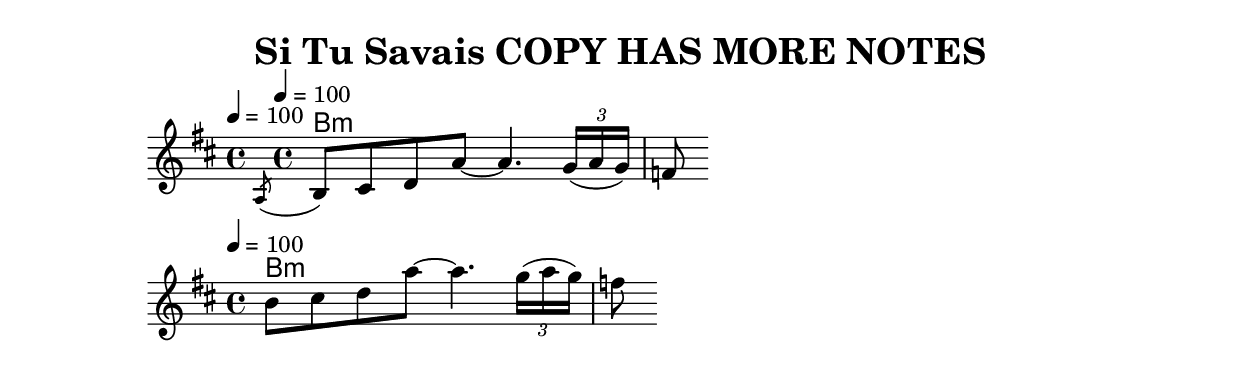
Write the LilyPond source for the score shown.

\version "2.19.18"
\language "english"

\header {
  title = "Si Tu Savais COPY HAS MORE NOTES"
}

global = {
  \time 4/4
  \key b \minor
  \tempo 4=100
}

chordNames = \chordmode {
  \global
  b1:m
  
}

melodyA = \relative c' {
  \global 
 \acciaccatura a8
 b8 cs d a' ~ a4. \tuplet 3/2 {g16( a g)} 
 f8 
}

melodyB = \relative c'' {
  \global 
 %\acciaccatura a8
 b8 cs d a' ~ a4. \tuplet 3/2 {g16( a g)} 
 f8 
}
\score {
  <<
    \new ChordNames {\chordNames}
    \new Staff       { \melodyA }
  >>
  \layout { }
  \midi { }
}

\score {
  <<
    \new ChordNames {\chordNames}
    \new Staff       { \melodyB }
  >>
  \layout { }
  \midi { }
}